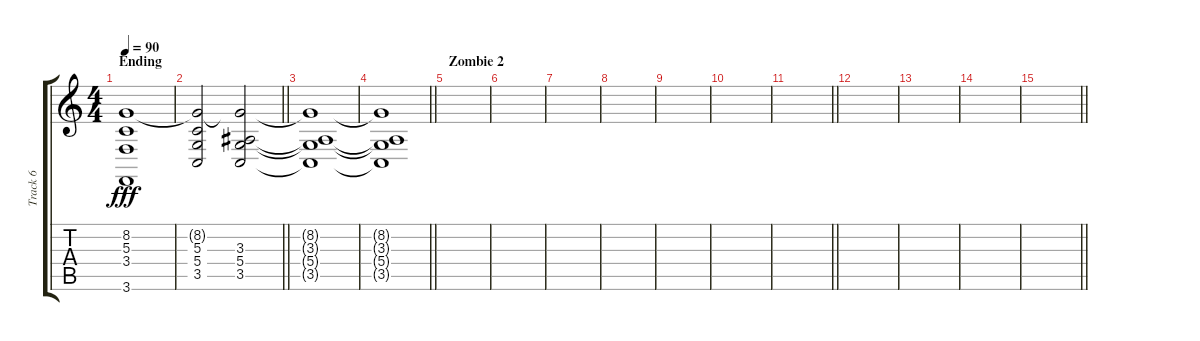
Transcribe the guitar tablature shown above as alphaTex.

\track ("Track 6" "Track 6") {instrument stringensemble1}
\staff {score tabs}
\tuning (E4 B3 G3 D3 A2 D2) {hide}
\ts (4 4)
\section ("" "Ending")
\tempo 90
\clef g2
\ks c
(8.2 5.3 3.4 3.6).1{dy fff} |
\barLineRight lightlight
(8.2{t} 5.3 5.4 3.5).2 (8.2{t} 3.3 5.4 3.5).2 |
(8.2{t} 3.3{t} 5.4{t} 3.5{t}).1 |
\barLineRight lightlight
(8.2{t} 3.3{t} 5.4{t} 3.5{t}).1 |
\section ("" "Zombie 2")
|
|
|
|
|
|
\barLineRight lightlight
|
|
|
|
\barLineRight lightlight
